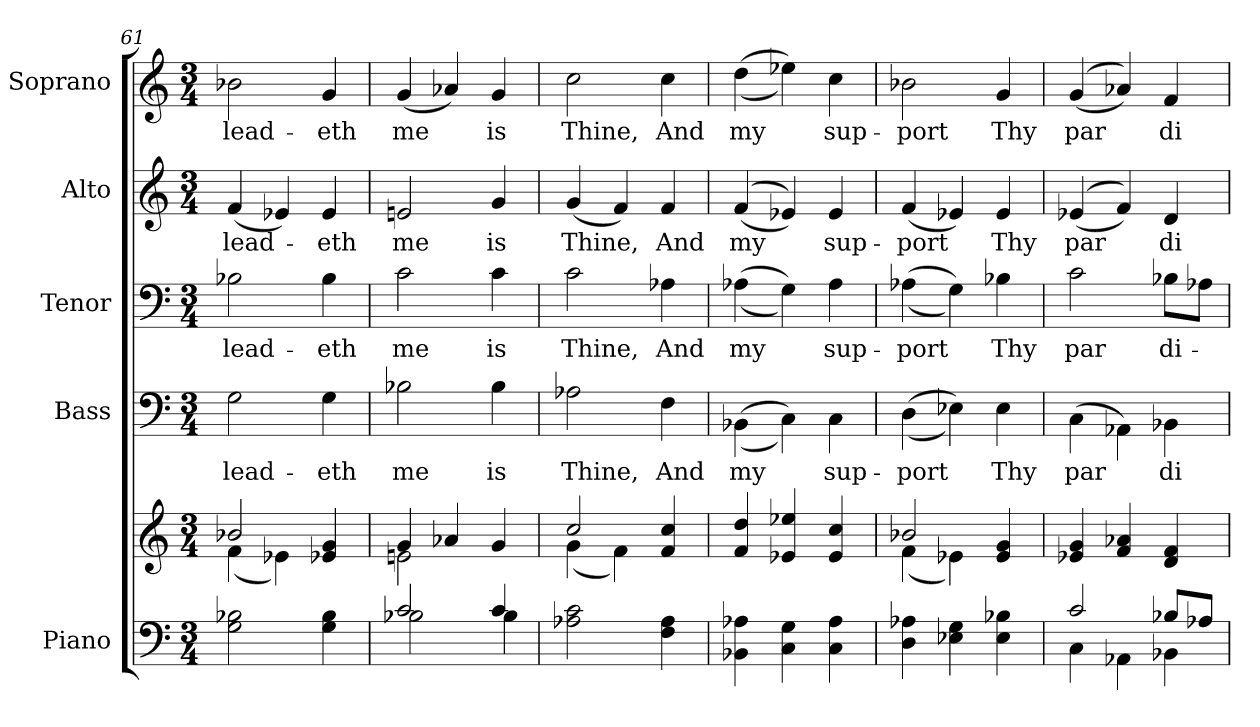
**kern	**kern	**kern	**text	**kern	**text	**kern	**text	**kern	**text
*part5	*part5	*part4	*part4	*part3	*part3	*part2	*part2	*part1	*part1
*staff6	*staff5	*staff4	*staff4	*staff3	*staff3	*staff2	*staff2	*staff1	*staff1
*I"Piano	*	*I"Bass	*	*I"Tenor	*	*I"Alto	*	*I"Soprano	*
*I'Pno.	*	*I'B.	*	*I'T.	*	*I'A.	*	*I'S.	*
*clefF4	*clefG2	*clefF4	*	*clefF4	*	*clefG2	*	*clefG2	*
*k[]	*k[]	*k[]	*	*k[]	*	*k[]	*	*k[]	*
*C:	*C:	*C:	*	*C:	*	*C:	*	*C:	*
*M3/4	*M3/4	*M3/4	*	*M3/4	*	*M3/4	*	*M3/4	*
=61	=61	=61	=61	=61	=61	=61	=61	=61	=61
*	*^	*	*	*	*	*	*	*	*
!	!	!	!	!LO:LY:b:color=#000000	!	!	!	!	!	!
!	!	!	!	!	!	!LO:LY:b:color=#000000	!	!	!	!
!	!	!	!	!	!	!	!	!LO:LY:b:color=#000000	!	!
!	!	!	!	!	!	!	!	!	!	!LO:LY:b:color=#000000
2Gi\ 2B-Xi	2b-Xi/	(4fi\	2Gi\	lead-	2B-Xi\	lead-	(4fi/	lead-	2b-Xi\	lead-
.	.	4e-Xi\)	.	.	.	.	4e-Xi/)	.	.	.
!	!	!	!	!LO:LY:b:color=#000000	!	!	!	!	!	!
!	!	!	!	!	!	!LO:LY:b:color=#000000	!	!	!	!
!	!	!	!	!	!	!	!	!LO:LY:b:color=#000000	!	!
!	!	!	!	!	!	!	!	!	!	!LO:LY:b:color=#000000
4Gi\ 4B-i	4e-Xi/ 4gi	4ryy	4Gi\	eth	4B-i\	eth	4e-i/	eth	4gi/	eth
!!LO:PB:g=z
=62	=62	=62	=62	=62	=62	=62	=62	=62	=62	=62
*^	*	*	*	*	*	*	*	*	*	*
!	!	!	!	!	!LO:LY:b:color=#000000	!	!	!	!	!	!
!	!	!	!	!	!	!	!LO:LY:b:color=#000000	!	!	!	!
!	!	!	!	!	!	!	!	!	!LO:LY:b:color=#000000	!	!
!	!	!	!	!	!	!	!	!	!	!	!LO:LY:b:color=#000000
2ci/	2B-Xi\	4gi/	(2eni\	2B-Xi\	me	2ci\	me	2eni/	me	(4gi/	me
.	.	4a-Xi/	.	.	.	.	.	.	.	4a-Xi/)	.
!	!	!	!	!	!LO:LY:b:color=#000000	!	!	!	!	!	!
!	!	!	!	!	!	!	!LO:LY:b:color=#000000	!	!	!	!
!	!	!	!	!	!	!	!	!	!LO:LY:b:color=#000000	!	!
!	!	!	!	!	!	!	!	!	!	!	!LO:LY:b:color=#000000
4ci/	4B-i\	4gi/	4ryy	4B-i\	is	4ci\	is	4gi/	is	4gi/	is
*v	*v	*	*	*	*	*	*	*	*	*	*
=63	=63	=63	=63	=63	=63	=63	=63	=63	=63	=63
*^	*	*	*	*	*	*	*	*	*	*
!	!	!	!	!	!LO:LY:b:color=#000000	!	!	!	!	!	!
*v	*v	*	*	*	*	*	*	*	*	*	*
*^	*	*	*	*	*	*	*	*	*	*
!	!	!	!	!	!	!	!LO:LY:b:color=#000000	!	!	!	!
*v	*v	*	*	*	*	*	*	*	*	*	*
*^	*	*	*	*	*	*	*	*	*	*
!	!	!	!	!	!	!	!	!	!LO:LY:b:color=#000000	!	!
*v	*v	*	*	*	*	*	*	*	*	*	*
*^	*	*	*	*	*	*	*	*	*	*
!	!	!	!	!	!	!	!	!	!	!	!LO:LY:b:color=#000000
*v	*v	*	*	*	*	*	*	*	*	*	*
2A-Xi\ 2ci	2cci/	(4gi\	2A-Xi\	Thine,	2ci\	Thine,	(4gi/	Thine,	2cci\	Thine,
.	.	4fi\)	.	.	.	.	4fi/)	.	.	.
!	!	!	!	!LO:LY:b:color=#000000	!	!	!	!	!	!
!	!	!	!	!	!	!LO:LY:b:color=#000000	!	!	!	!
!	!	!	!	!	!	!	!	!LO:LY:b:color=#000000	!	!
!	!	!	!	!	!	!	!	!	!	!LO:LY:b:color=#000000
4Fi\ 4A-i	4fi/ 4cci	4ryy	4Fi\	And	4A-Xi\	And	4fi/	And	4cci\	And
*	*v	*v	*	*	*	*	*	*	*	*
!!LO:PB:g=z
=64	=64	=64	=64	=64	=64	=64	=64	=64	=64
*	*^	*	*	*	*	*	*	*	*
!	!	!	!	!LO:LY:b:color=#000000	!	!	!	!	!	!
*	*v	*v	*	*	*	*	*	*	*	*
*	*^	*	*	*	*	*	*	*	*
!	!	!	!	!	!	!LO:LY:b:color=#000000	!	!	!	!
*	*v	*v	*	*	*	*	*	*	*	*
*	*^	*	*	*	*	*	*	*	*
!	!	!	!	!	!	!	!	!LO:LY:b:color=#000000	!	!
*	*v	*v	*	*	*	*	*	*	*	*
*	*^	*	*	*	*	*	*	*	*
!	!	!	!	!	!	!	!	!	!	!LO:LY:b:color=#000000
*	*v	*v	*	*	*	*	*	*	*	*
4BB-Xi\ 4A-Xi	((4fi/ 4ddi	((4BB-Xi\	my	((4A-Xi\	my	((4fi/	my	((4ddi\	my
4Ci\ 4Gi	4e-Xi/ 4ee-Xi	4Ci\))	.	4Gi\))	.	4e-Xi/))	.	4ee-Xi\))	.
!	!	!	!LO:LY:b:color=#000000	!	!	!	!	!	!
!	!	!	!	!	!LO:LY:b:color=#000000	!	!	!	!
!	!	!	!	!	!	!	!LO:LY:b:color=#000000	!	!
!	!	!	!	!	!	!	!	!	!LO:LY:b:color=#000000
4Ci\ 4A-i	4e-i/ 4cci	4Ci\	sup-	4A-i\	sup-	4e-i/	sup-	4cci\	sup-
=65	=65	=65	=65	=65	=65	=65	=65	=65	=65
*	*^	*	*	*	*	*	*	*	*
!	!	!	!	!LO:LY:b:color=#000000	!	!	!	!	!	!
!	!	!	!	!	!	!LO:LY:b:color=#000000	!	!	!	!
!	!	!	!	!	!	!	!	!LO:LY:b:color=#000000	!	!
!	!	!	!	!	!	!	!	!	!	!LO:LY:b:color=#000000
4Di\ 4A-Xi	2b-Xi/	(4fi\	((4Di\	port	((4A-Xi\	port	(4fi/	port	2b-Xi\	port
4E-Xi\ 4Gi	.	4e-Xi\)	4E-Xi\))	.	4Gi\))	.	4e-Xi/)	.	.	.
!	!	!	!	!LO:LY:b:color=#000000	!	!	!	!	!	!
!	!	!	!	!	!	!LO:LY:b:color=#000000	!	!	!	!
!	!	!	!	!	!	!	!	!LO:LY:b:color=#000000	!	!
!	!	!	!	!	!	!	!	!	!	!LO:LY:b:color=#000000
4E-i\ 4B-Xi	4e-i/ 4gi	4ryy	4E-i\	Thy	4B-Xi\	Thy	4e-i/	Thy	4gi/	Thy
*	*v	*v	*	*	*	*	*	*	*	*
!!LO:PB:g=z
=66	=66	=66	=66	=66	=66	=66	=66	=66	=66
*^	*	*	*	*	*	*	*	*	*
*	*	*^	*	*	*	*	*	*	*	*
!	!	!	!	!	!LO:LY:b:color=#000000	!	!	!	!	!	!
*	*	*v	*v	*	*	*	*	*	*	*	*
*	*	*^	*	*	*	*	*	*	*	*
!	!	!	!	!	!	!	!LO:LY:b:color=#000000	!	!	!	!
*	*	*v	*v	*	*	*	*	*	*	*	*
*	*	*^	*	*	*	*	*	*	*	*
!	!	!	!	!	!	!	!	!	!LO:LY:b:color=#000000	!	!
*	*	*v	*v	*	*	*	*	*	*	*	*
*	*	*^	*	*	*	*	*	*	*	*
!	!	!	!	!	!	!	!	!	!	!	!LO:LY:b:color=#000000
*	*	*v	*v	*	*	*	*	*	*	*	*
2ci/	4Ci\	((4e-Xi/ 4gi	(4Ci\	par	2ci\	par	((4e-Xi/	par	((4gi/	par
.	4AA-Xi\	4fi/ 4a-Xi	4AA-Xi\)	.	.	.	4fi/))	.	4a-Xi/))	.
!	!	!	!	!LO:LY:b:color=#000000	!	!	!	!	!	!
!	!	!	!	!	!	!LO:LY:b:color=#000000	!	!	!	!
!	!	!	!	!	!	!	!	!LO:LY:b:color=#000000	!	!
!	!	!	!	!	!	!	!	!	!	!LO:LY:b:color=#000000
8B-Xi/L	4BB-Xi\	4di/ 4fi	4BB-Xi\	di-	8B-Xi\L	di-	4di/	di-	4fi/	di-
8A-Xi/J	.	.	.	.	8A-Xi\J	.	.	.	.	.
*v	*v	*	*	*	*	*	*	*	*	*
=	=	=	=	=	=	=	=	=	=
*-	*-	*-	*-	*-	*-	*-	*-	*-	*-
